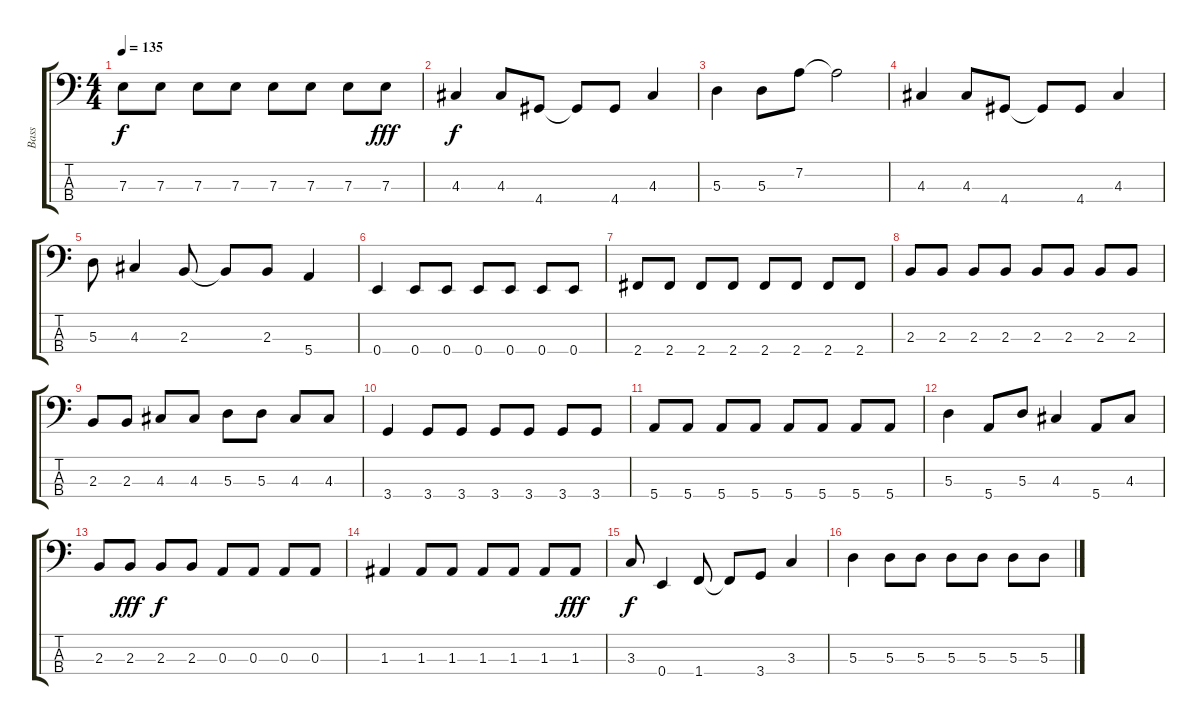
\track ("Bass" "Bass") {instrument electricbassfinger}
\staff {score tabs}
\tuning (G2 D2 A1 E1) {hide}
\ts (4 4)
\tempo 135
\clef f4
\ks c
7.3.8{dy f} 7.3.8 7.3.8 7.3.8 7.3.8 7.3.8 7.3.8 7.3.8{dy fff} |
4.3.4{dy f} 4.3.8 4.4.8 4.4{t}.8 4.4.8 4.3.4 |
5.3.4 5.3.8 7.2.8 7.2{t}.2 |
4.3.4 4.3.8 4.4.8 4.4{t}.8 4.4.8 4.3.4 |
5.3.8 4.3.4 2.3.8 2.3{t}.8 2.3.8 5.4.4 |
0.4.4 0.4.8 0.4.8 0.4.8 0.4.8 0.4.8 0.4.8 |
2.4.8 2.4.8 2.4.8 2.4.8 2.4.8 2.4.8 2.4.8 2.4.8 |
2.3.8 2.3.8 2.3.8 2.3.8 2.3.8 2.3.8 2.3.8 2.3.8 |
2.3.8 2.3.8 4.3.8 4.3.8 5.3.8 5.3.8 4.3.8 4.3.8 |
3.4.4 3.4.8 3.4.8 3.4.8 3.4.8 3.4.8 3.4.8 |
5.4.8 5.4.8 5.4.8 5.4.8 5.4.8 5.4.8 5.4.8 5.4.8 |
5.3.4 5.4.8 5.3.8 4.3.4 5.4.8 4.3.8 |
2.3.8 2.3.8{dy fff} 2.3.8{dy f} 2.3.8 0.3.8 0.3.8 0.3.8 0.3.8 |
1.3.4 1.3.8 1.3.8 1.3.8 1.3.8 1.3.8 1.3.8{dy fff} |
3.3.8{dy f} 0.4.4 1.4.8 1.4{t}.8 3.4.8 3.3.4 |
5.3.4 5.3.8 5.3.8 5.3.8 5.3.8 5.3.8 5.3.8
